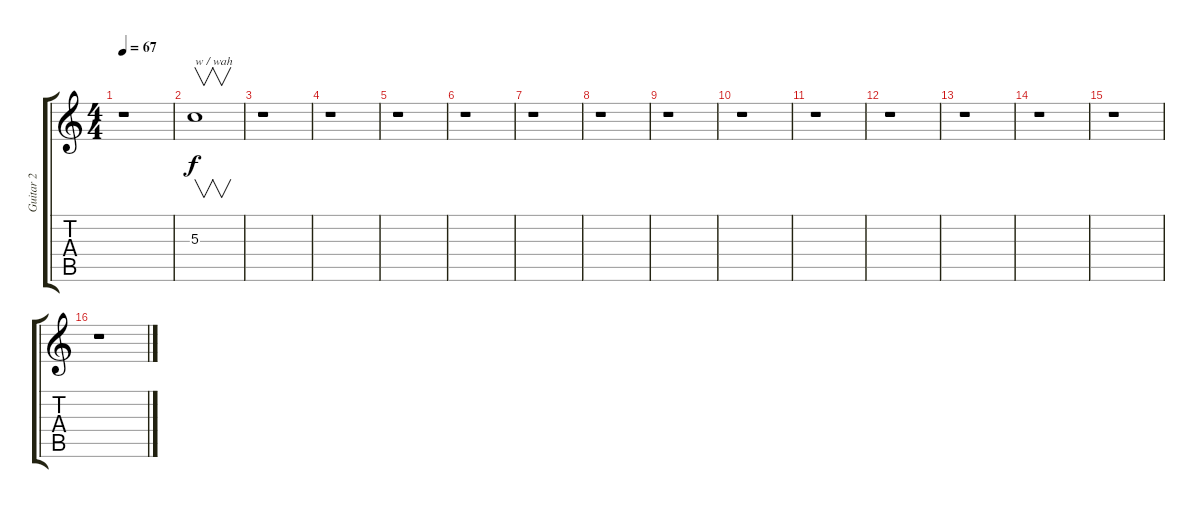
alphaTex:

\track ("Guitar 2" "Guitar 2") {instrument distortionguitar}
\staff {score tabs}
\tuning (E4 B3 G3 D3 A2 E2) {hide}
\ts (4 4)
\tempo 67
\clef g2
\ks c
r.1{dy f} |
5.3.1{v txt "w / wah"} |
r.1 |
r.1 |
r.1 |
r.1 |
r.1 |
r.1 |
r.1 |
r.1 |
r.1 |
r.1 |
r.1 |
r.1 |
r.1 |
r.1
